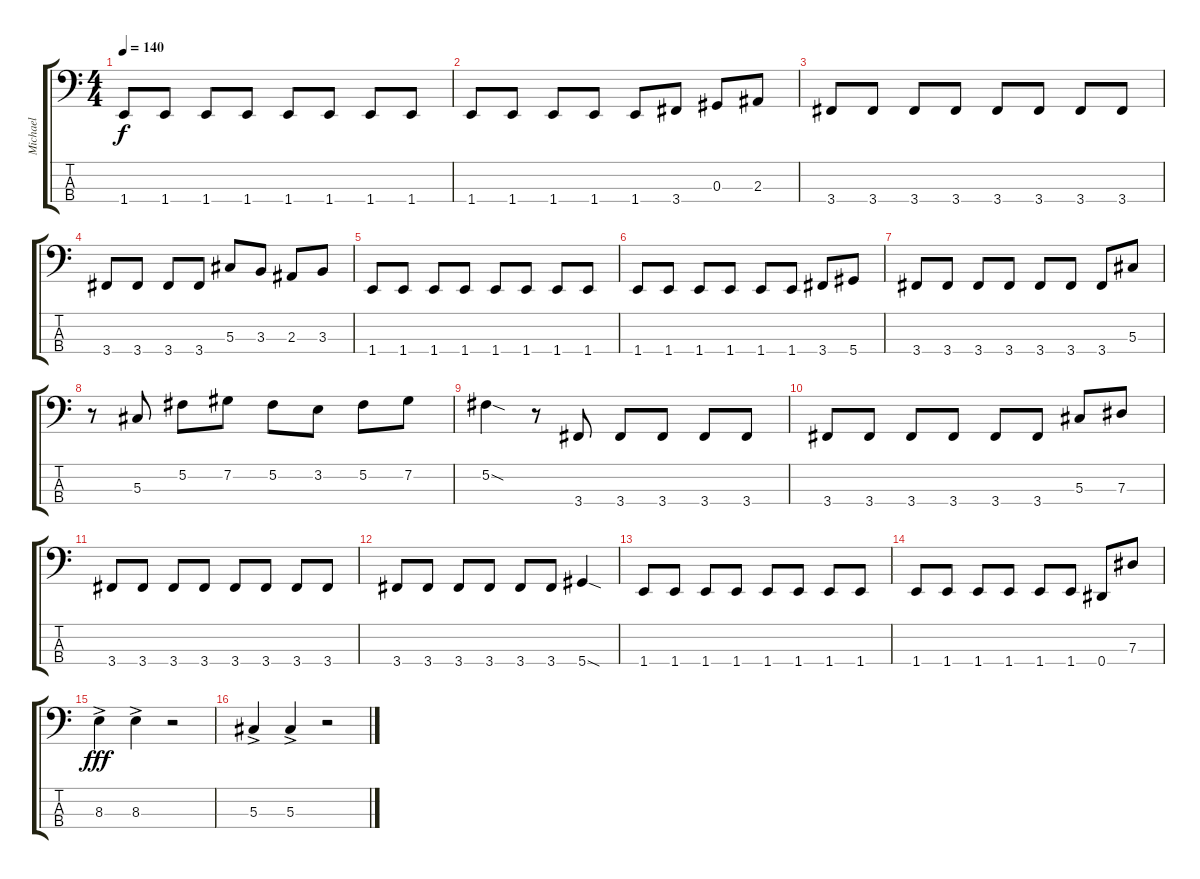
\track ("Michael" "Michael") {instrument electricbassfinger}
\staff {score tabs}
\tuning (Gb2 Db2 Ab1 Eb1) {hide}
\ts (4 4)
\tempo 140
\clef f4
\ks c
1.4.8{dy f} 1.4.8 1.4.8 1.4.8 1.4.8 1.4.8 1.4.8 1.4.8 |
1.4.8 1.4.8 1.4.8 1.4.8 1.4.8 3.4.8 0.3.8 2.3.8 |
3.4.8 3.4.8 3.4.8 3.4.8 3.4.8 3.4.8 3.4.8 3.4.8 |
3.4.8 3.4.8 3.4.8 3.4.8 5.3.8 3.3.8 2.3.8 3.3.8 |
1.4.8 1.4.8 1.4.8 1.4.8 1.4.8 1.4.8 1.4.8 1.4.8 |
1.4.8 1.4.8 1.4.8 1.4.8 1.4.8 1.4.8 3.4.8 5.4.8 |
3.4.8 3.4.8 3.4.8 3.4.8 3.4.8 3.4.8 3.4.8 5.3.8 |
r.8 5.3.8 5.2.8 7.2.8 5.2.8 3.2.8 5.2.8 7.2.8 |
5.2{sod}.4 r.8 3.4.8 3.4.8 3.4.8 3.4.8 3.4.8 |
3.4.8 3.4.8 3.4.8 3.4.8 3.4.8 3.4.8 5.3.8 7.3.8 |
3.4.8 3.4.8 3.4.8 3.4.8 3.4.8 3.4.8 3.4.8 3.4.8 |
3.4.8 3.4.8 3.4.8 3.4.8 3.4.8 3.4.8 5.4{sod}.4 |
1.4.8 1.4.8 1.4.8 1.4.8 1.4.8 1.4.8 1.4.8 1.4.8 |
1.4.8 1.4.8 1.4.8 1.4.8 1.4.8 1.4.8 0.4.8 7.3.8 |
8.3{ac}.4{dy fff} 8.3{ac}.4 r.2 |
5.3{ac}.4 5.3{ac}.4 r.2
